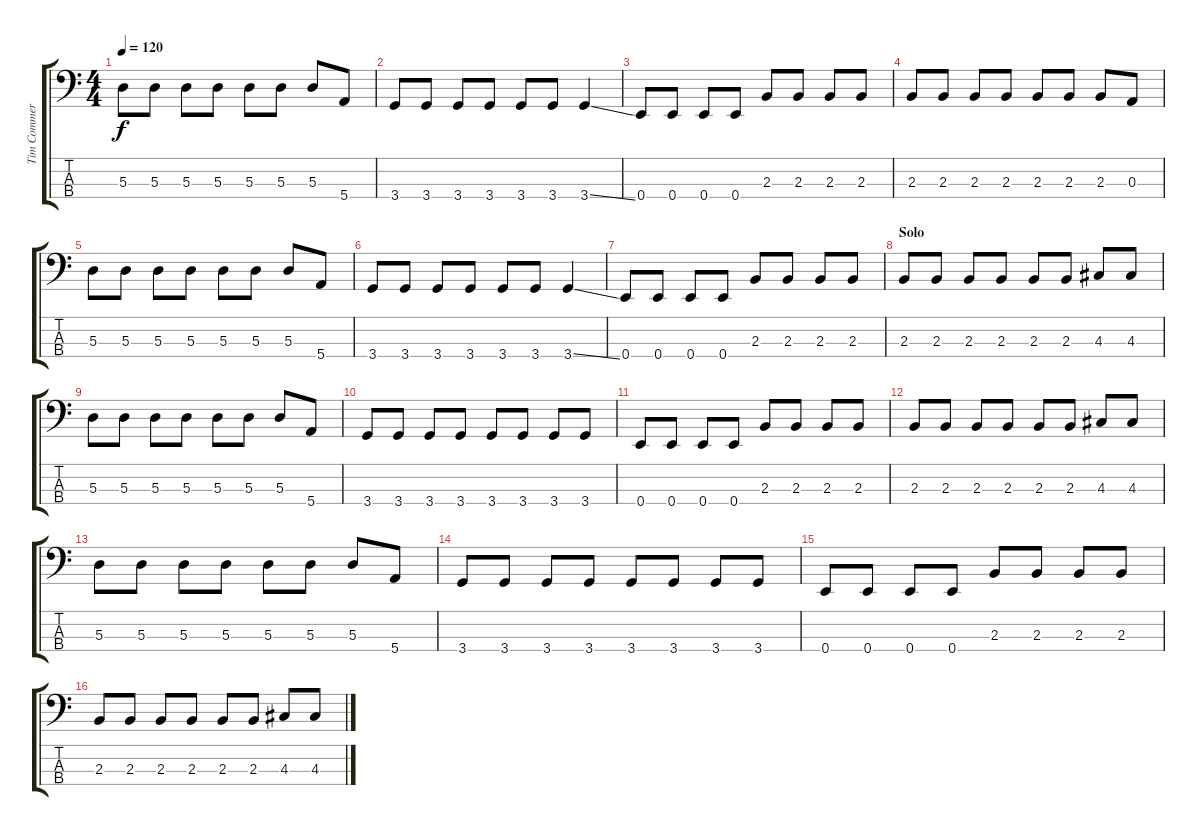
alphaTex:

\track ("Tim Commerford" "Tim Commer") {instrument electricbassfinger}
\staff {score tabs}
\tuning (G2 D2 A1 E1) {hide}
\ts (4 4)
\tempo 120
\clef f4
\ks c
5.3.8{dy f} 5.3.8 5.3.8 5.3.8 5.3.8 5.3.8 5.3.8 5.4.8 |
3.4.8 3.4.8 3.4.8 3.4.8 3.4.8 3.4.8 3.4{ss}.4 |
0.4.8 0.4.8 0.4.8 0.4.8 2.3.8 2.3.8 2.3.8 2.3.8 |
2.3.8 2.3.8 2.3.8 2.3.8 2.3.8 2.3.8 2.3.8 0.3.8 |
5.3.8 5.3.8 5.3.8 5.3.8 5.3.8 5.3.8 5.3.8 5.4.8 |
3.4.8 3.4.8 3.4.8 3.4.8 3.4.8 3.4.8 3.4{ss}.4 |
0.4.8 0.4.8 0.4.8 0.4.8 2.3.8 2.3.8 2.3.8 2.3.8 |
\section ("" "Solo")
2.3.8 2.3.8 2.3.8 2.3.8 2.3.8 2.3.8 4.3.8 4.3.8 |
5.3.8 5.3.8 5.3.8 5.3.8 5.3.8 5.3.8 5.3.8 5.4.8 |
3.4.8 3.4.8 3.4.8 3.4.8 3.4.8 3.4.8 3.4.8 3.4.8 |
0.4.8 0.4.8 0.4.8 0.4.8 2.3.8 2.3.8 2.3.8 2.3.8 |
2.3.8 2.3.8 2.3.8 2.3.8 2.3.8 2.3.8 4.3.8 4.3.8 |
5.3.8 5.3.8 5.3.8 5.3.8 5.3.8 5.3.8 5.3.8 5.4.8 |
3.4.8 3.4.8 3.4.8 3.4.8 3.4.8 3.4.8 3.4.8 3.4.8 |
0.4.8 0.4.8 0.4.8 0.4.8 2.3.8 2.3.8 2.3.8 2.3.8 |
2.3.8 2.3.8 2.3.8 2.3.8 2.3.8 2.3.8 4.3.8 4.3.8
